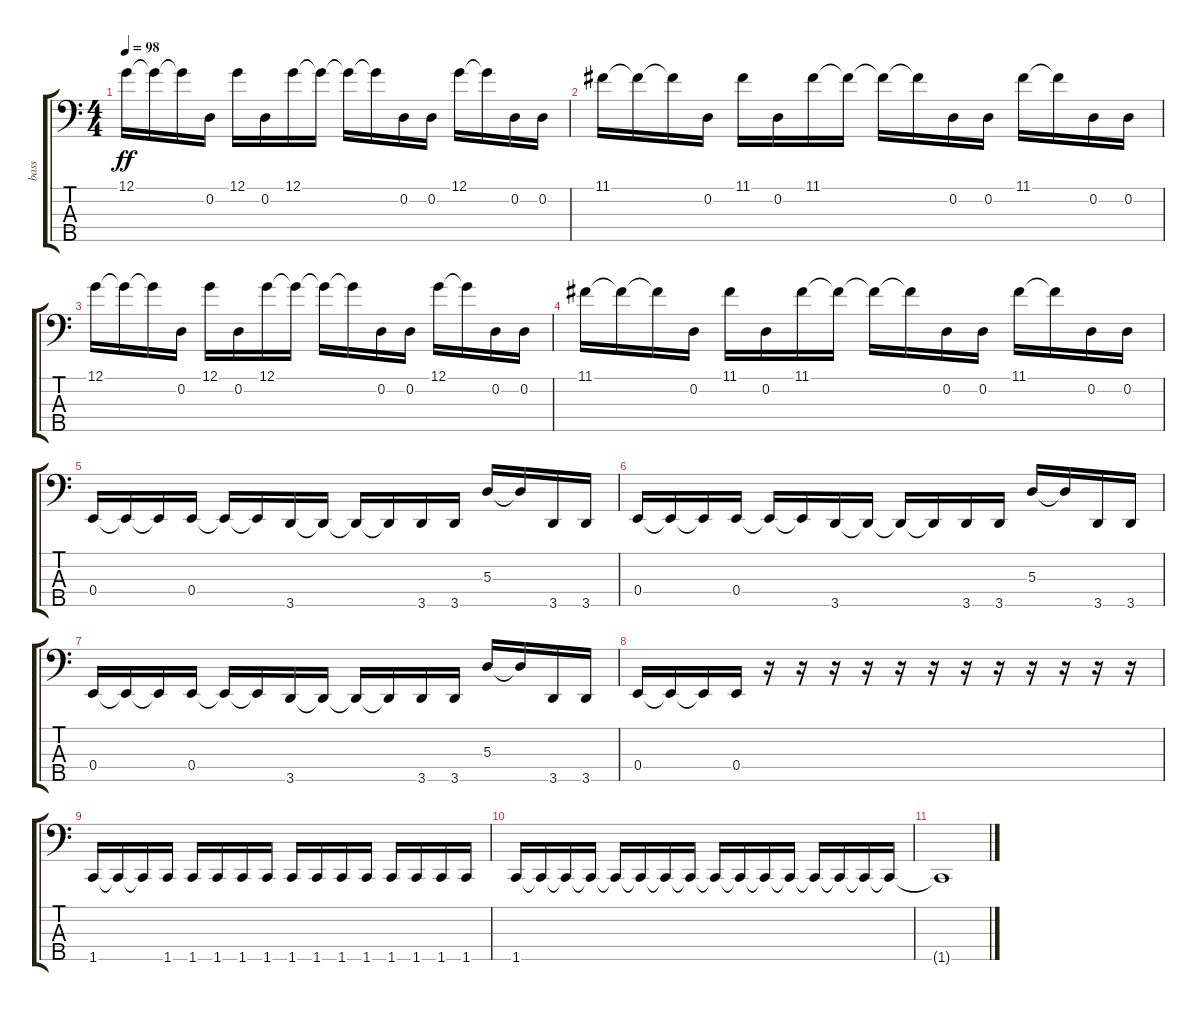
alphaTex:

\track ("bass" "bass") {instrument electricbassfinger}
\staff {score tabs}
\tuning (G2 D2 A1 E1 B0) {hide}
\ts (4 4)
\tempo 98
\clef f4
\ks c
12.1.16{dy ff} 12.1{t}.16 12.1{t}.16 0.2.16 12.1.16 0.2.16 12.1.16 12.1{t}.16 12.1{t}.16 12.1{t}.16 0.2.16 0.2.16 12.1.16 12.1{t}.16 0.2.16 0.2.16 |
11.1.16 11.1{t}.16 11.1{t}.16 0.2.16 11.1.16 0.2.16 11.1.16 11.1{t}.16 11.1{t}.16 11.1{t}.16 0.2.16 0.2.16 11.1.16 11.1{t}.16 0.2.16 0.2.16 |
12.1.16 12.1{t}.16 12.1{t}.16 0.2.16 12.1.16 0.2.16 12.1.16 12.1{t}.16 12.1{t}.16 12.1{t}.16 0.2.16 0.2.16 12.1.16 12.1{t}.16 0.2.16 0.2.16 |
11.1.16 11.1{t}.16 11.1{t}.16 0.2.16 11.1.16 0.2.16 11.1.16 11.1{t}.16 11.1{t}.16 11.1{t}.16 0.2.16 0.2.16 11.1.16 11.1{t}.16 0.2.16 0.2.16 |
0.4.16 0.4{t}.16 0.4{t}.16 0.4.16 0.4{t}.16 0.4{t}.16 3.5.16 3.5{t}.16 3.5{t}.16 3.5{t}.16 3.5.16 3.5.16 5.3.16 5.3{t}.16 3.5.16 3.5.16 |
0.4.16 0.4{t}.16 0.4{t}.16 0.4.16 0.4{t}.16 0.4{t}.16 3.5.16 3.5{t}.16 3.5{t}.16 3.5{t}.16 3.5.16 3.5.16 5.3.16 5.3{t}.16 3.5.16 3.5.16 |
0.4.16 0.4{t}.16 0.4{t}.16 0.4.16 0.4{t}.16 0.4{t}.16 3.5.16 3.5{t}.16 3.5{t}.16 3.5{t}.16 3.5.16 3.5.16 5.3.16 5.3{t}.16 3.5.16 3.5.16 |
0.4.16 0.4{t}.16 0.4{t}.16 0.4.16 r.16 r.16 r.16 r.16 r.16 r.16 r.16 r.16 r.16 r.16 r.16 r.16 |
1.5.16 1.5{t}.16 1.5{t}.16 1.5.16 1.5.16 1.5.16 1.5.16 1.5.16 1.5.16 1.5.16 1.5.16 1.5.16 1.5.16 1.5.16 1.5.16 1.5.16 |
1.5.16 1.5{t}.16 1.5{t}.16 1.5{t}.16 1.5{t}.16 1.5{t}.16 1.5{t}.16 1.5{t}.16 1.5{t}.16 1.5{t}.16 1.5{t}.16 1.5{t}.16 1.5{t}.16 1.5{t}.16 1.5{t}.16 1.5{t}.16 |
1.5{t}.1
